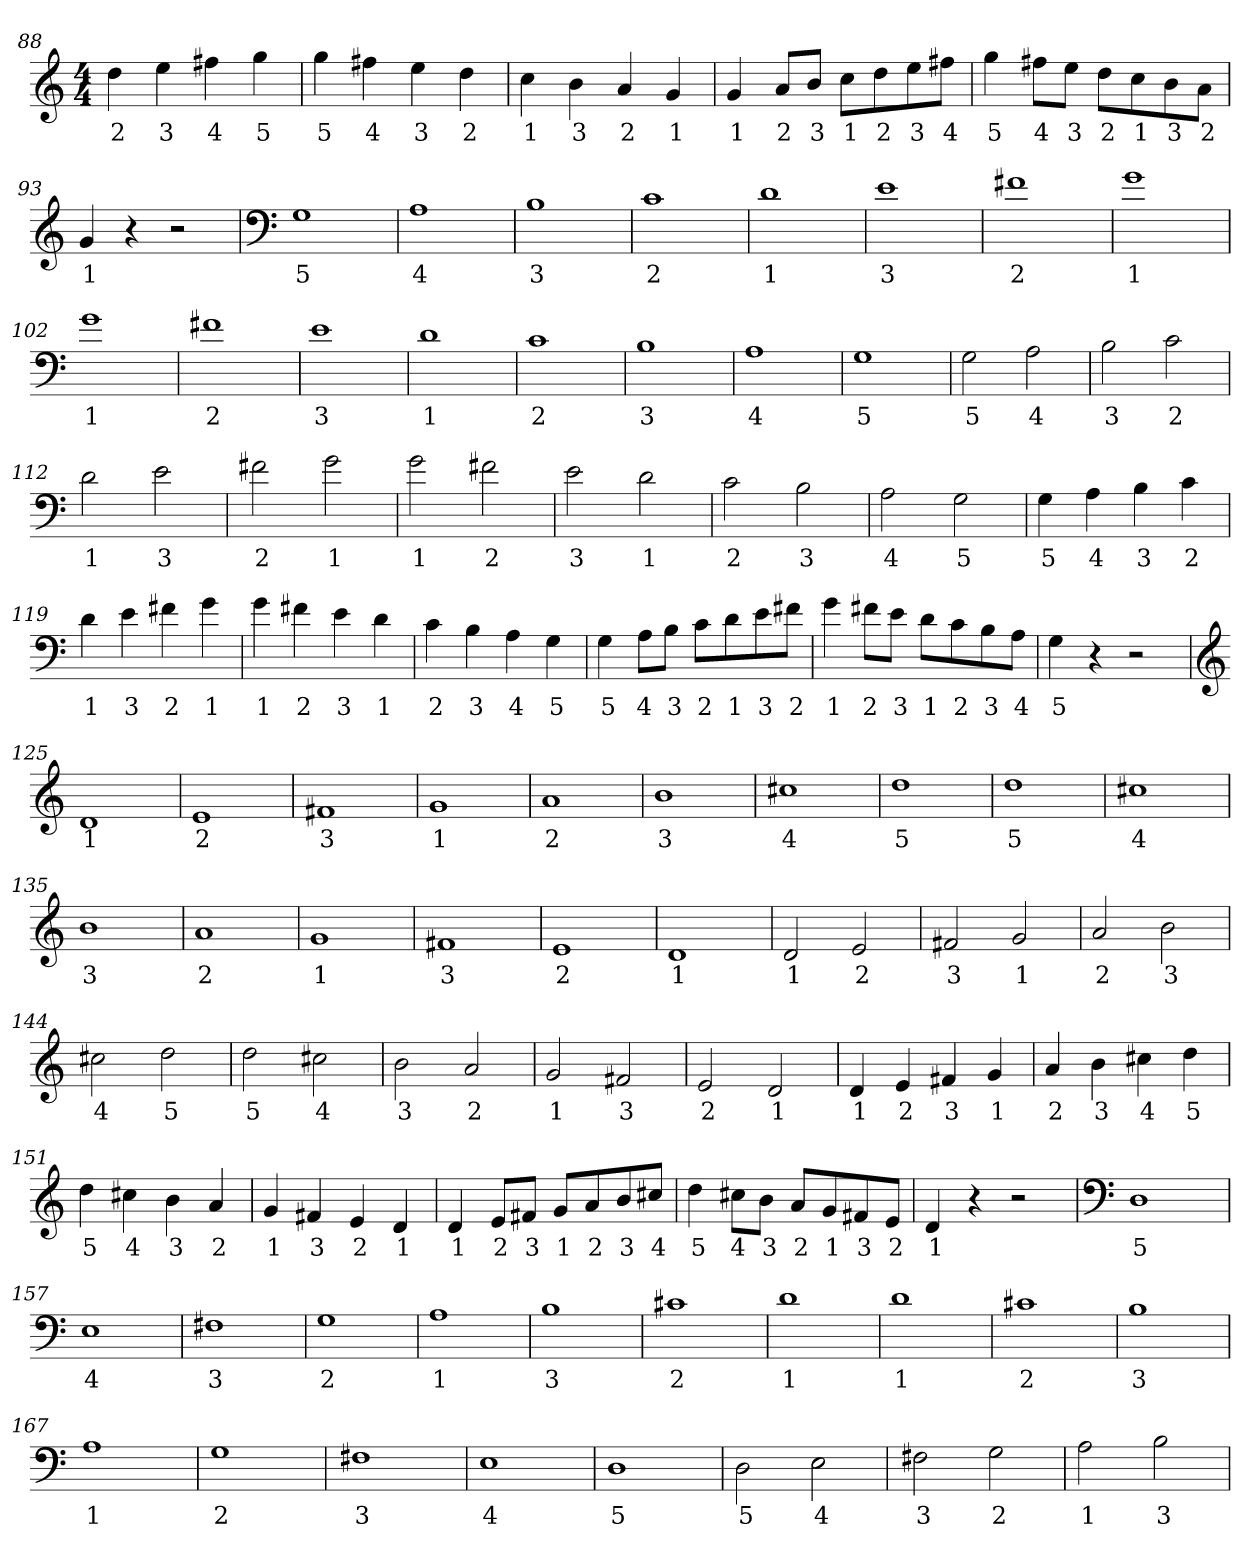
**kern	**text
*part1	*part1
*staff1	*staff1
*clefG2	*
*k[]	*
*C:	*
*M4/4	*
=88	=88
4dd\	2
4ee\	3
4ff#X\	4
4gg\	5
=89	=89
4gg\	5
4ff#X\	4
4ee\	3
4dd\	2
=90	=90
4cc\	1
4b\	3
4a/	2
4g/	1
!!LO:LB:g=z
=91	=91
4g/	1
8a/L	2
8b/J	3
8cc\L	1
8dd\	2
8ee\	3
8ff#X\J	4
=92	=92
4gg\	5
8ff#X\L	4
8ee\J	3
8dd\L	2
8cc\	1
8b\	3
8a\J	2
=93	=93
4g/	1
4r	.
2r	.
!!LO:LB:g=z
=94	=94
*clefF4	*
1G	5
=95	=95
1A	4
=96	=96
1B	3
=97	=97
1c	2
=98	=98
1d	1
=99	=99
1e	3
=100	=100
1f#X	2
=101	=101
1g	1
=102	=102
1g	1
=103	=103
1f#X	2
=104	=104
1e	3
=105	=105
1d	1
=106	=106
1c	2
=107	=107
1B	3
=108	=108
1A	4
=109	=109
1G	5
!!LO:LB:g=z
=110	=110
2G\	5
2A\	4
=111	=111
2B\	3
2c\	2
=112	=112
2d\	1
2e\	3
=113	=113
2f#X\	2
2g\	1
=114	=114
2g\	1
2f#X\	2
=115	=115
2e\	3
2d\	1
=116	=116
2c\	2
2B\	3
=117	=117
2A\	4
2G\	5
!!LO:LB:g=z
=118	=118
4G\	5
4A\	4
4B\	3
4c\	2
=119	=119
4d\	1
4e\	3
4f#X\	2
4g\	1
=120	=120
4g\	1
4f#X\	2
4e\	3
4d\	1
=121	=121
4c\	2
4B\	3
4A\	4
4G\	5
!!LO:LB:g=z
=122	=122
4G\	5
8A\L	4
8B\J	3
8c\L	2
8d\	1
8e\	3
8f#X\J	2
=123	=123
4g\	1
8f#X\L	2
8e\J	3
8d\L	1
8c\	2
8B\	3
8A\J	4
=124	=124
4G\	5
4r	.
2r	.
!!LO:PB:g=z
=125	=125
*clefG2	*
1d	1
=126	=126
1e	2
=127	=127
1f#X	3
=128	=128
1g	1
=129	=129
1a	2
=130	=130
1b	3
=131	=131
1cc#X	4
=132	=132
1dd	5
=133	=133
1dd	5
=134	=134
1cc#X	4
=135	=135
1b	3
=136	=136
1a	2
=137	=137
1g	1
=138	=138
1f#X	3
=139	=139
1e	2
=140	=140
1d	1
!!LO:LB:g=z
=141	=141
2d/	1
2e/	2
=142	=142
2f#X/	3
2g/	1
=143	=143
2a/	2
2b\	3
=144	=144
2cc#X\	4
2dd\	5
=145	=145
2dd\	5
2cc#X\	4
=146	=146
2b\	3
2a/	2
=147	=147
2g/	1
2f#X/	3
=148	=148
2e/	2
2d/	1
!!LO:LB:g=z
=149	=149
4d/	1
4e/	2
4f#X/	3
4g/	1
=150	=150
4a/	2
4b\	3
4cc#X\	4
4dd\	5
=151	=151
4dd\	5
4cc#X\	4
4b\	3
4a/	2
=152	=152
4g/	1
4f#X/	3
4e/	2
4d/	1
!!LO:LB:g=z
=153	=153
4d/	1
8e/L	2
8f#X/J	3
8g/L	1
8a/	2
8b/	3
8cc#X/J	4
=154	=154
4dd\	5
8cc#X\L	4
8b\J	3
8a/L	2
8g/	1
8f#X/	3
8e/J	2
=155	=155
4d/	1
4r	.
2r	.
!!LO:LB:g=z
=156	=156
*clefF4	*
1D	5
=157	=157
1E	4
=158	=158
1F#X	3
=159	=159
1G	2
=160	=160
1A	1
=161	=161
1B	3
=162	=162
1c#X	2
=163	=163
1d	1
=164	=164
1d	1
=165	=165
1c#X	2
=166	=166
1B	3
=167	=167
1A	1
=168	=168
1G	2
=169	=169
1F#X	3
=170	=170
1E	4
=171	=171
1D	5
!!LO:LB:g=z
=172	=172
2D\	5
2E\	4
=173	=173
2F#X\	3
2G\	2
=174	=174
2A\	1
2B\	3
=	=
*-	*-
